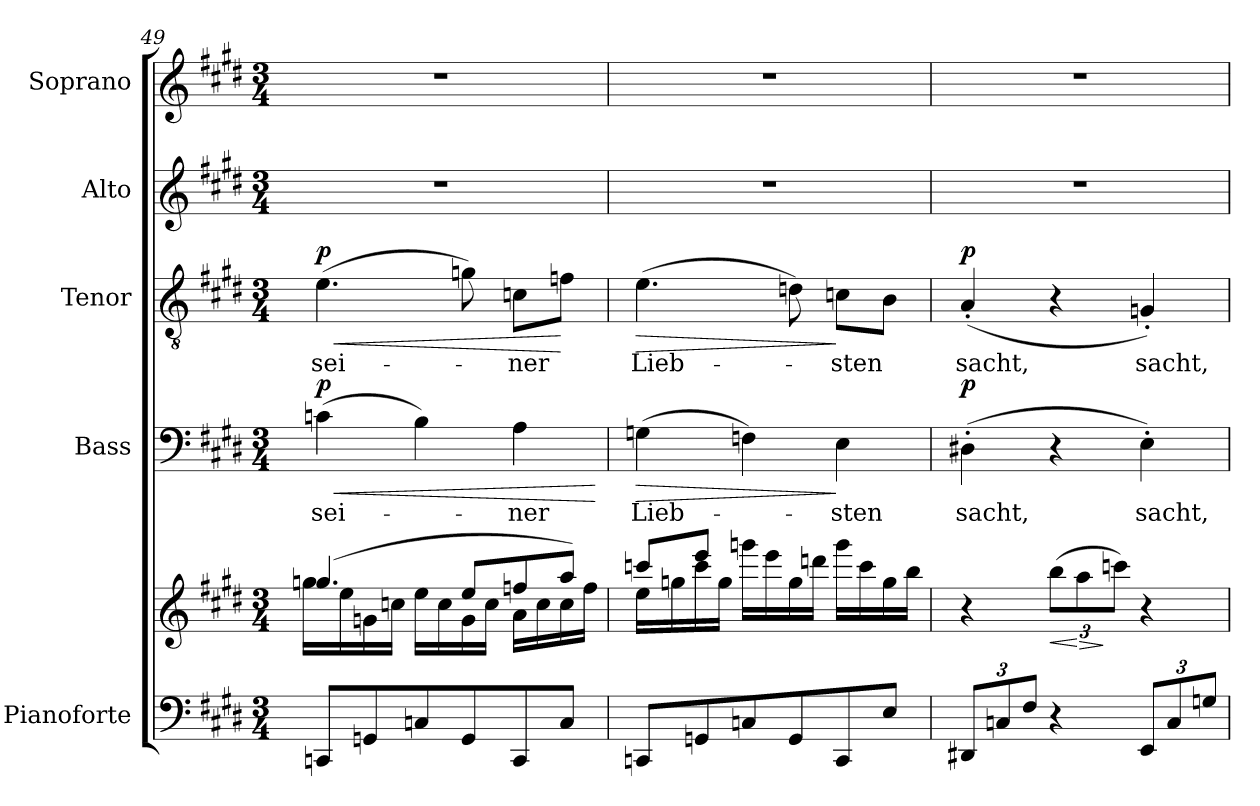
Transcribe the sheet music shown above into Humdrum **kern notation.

**kern	**kern	**dynam	**kern	**text	**dynam	**kern	**text	**dynam	**kern	**kern
*part5	*part5	*part5	*part4	*part4	*part4	*part3	*part3	*part3	*part2	*part1
*staff6	*staff5	*staff5/6	*staff4	*staff4	*staff4	*staff3	*staff3	*staff3	*staff2	*staff1
*I"Pianoforte	*	*	*I"Bass	*	*	*I"Tenor	*	*	*I"Alto	*I"Soprano
*I'Pno	*	*	*	*	*	*	*	*	*	*
*clefF4	*clefG2	*	*clefF4	*	*	*clefGv2	*	*	*clefG2	*clefG2
*k[f#c#g#d#]	*k[f#c#g#d#]	*	*k[f#c#g#d#]	*	*	*k[f#c#g#d#]	*	*	*k[f#c#g#d#]	*k[f#c#g#d#]
*M3/4	*M3/4	*	*M3/4	*	*	*M3/4	*	*	*M3/4	*M3/4
=49	=49	=49	=49	=49	=49	=49	=49	=49	=49	=49
*	*^	*	*	*	*	*	*	*	*	*
!	!	!LO:N:head=solid	!	!	!LO:LY:b	!LO:HP:b	!	!LO:LY:b	!LO:HP:b	!	!
!	!	!	!	!	!	!LO:DY:n=1:a	!	!	!LO:DY:n=1:a	!	!
8CCn/L	(4.ggn/	16gg\LL	.	(4cn\	sei-	< p	(4.e\	sei-	< p	2.r	2.r
.	.	16ee\	.	.	.	.	.	.	.	.	.
8GGn/	.	16gn\	.	.	.	.	.	.	.	.	.
.	.	16ccn\JJ	.	.	.	.	.	.	.	.	.
8Cn/	.	16ee\LL	.	4B\)	.	.	.	.	.	.	.
.	.	16cc\	.	.	.	.	.	.	.	.	.
8GG/	8ee/L	16g\	.	.	.	.	8gn\)	.	.	.	.
.	.	16cc\JJ	.	.	.	.	.	.	.	.	.
!	!	!	!	!	!LO:LY:b	!	!	!LO:LY:b	!	!	!
8CC/	8ffn/	16a\LL	.	4A\	-ner	.	8cn\L	-ner	.	.	.
.	.	16cc\	.	.	.	.	.	.	.	.	.
8C/J	8aa/J)	16cc\	.	.	.	.	8fn\J	.	[	.	.
.	.	16ff\JJ	.	.	.	.	.	.	.	.	.
*	*v	*v	*	*	*	*	*	*	*	*	*
.	.	.	.	.	[	.	.	.	.	.
=50	=50	=50	=50	=50	=50	=50	=50	=50	=50	=50
*	*^	*	*	*	*	*	*	*	*	*
!	!	!	!	!	!LO:LY:b	!LO:HP:b	!	!LO:LY:b	!LO:HP:b	!	!
8CCn/L	8cccn/L	16ee\LL	.	(4Gn\	Lieb-	>	(4.e\	Lieb-	>	2.r	2.r
.	.	16ggn\	.	.	.	.	.	.	.	.	.
8GGn/	8eee/J	16ccc\	.	.	.	.	.	.	.	.	.
.	.	16gg\JJ	.	.	.	.	.	.	.	.	.
8Cn/	16gggn\LL	2ryy	.	4Fn\)	.	.	.	.	.	.	.
.	16eee\	.	.	.	.	.	.	.	.	.	.
8GG/	16gg\	.	.	.	.	.	8dn\)	.	.	.	.
.	16dddn\JJ	.	.	.	.	.	.	.	.	.	.
!	!	!	!	!	!LO:LY:b	!	!	!LO:LY:b	!	!	!
8CC/	16ggg\LL	.	.	4E\	-sten	]	8cn\L	-sten	]	.	.
.	16ccc\	.	.	.	.	.	.	.	.	.	.
8E/J	16gg\	.	.	.	.	.	8B\J	.	.	.	.
.	16bb\JJ	.	.	.	.	.	.	.	.	.	.
*	*v	*v	*	*	*	*	*	*	*	*	*
=51	=51	=51	=51	=51	=51	=51	=51	=51	=51	=51
*Xbrackettup	*	*	*	*	*	*	*	*	*	*
!	!	!	!	!LO:LY:b	!LO:DY:a	!	!LO:LY:b	!LO:DY:a	!	!
12DD#X/L	4r	.	(4D#X'\	sacht,	p	(>4A'/	sacht,	p	2.r	2.r
12Cn/	.	.	.	.	.	.	.	.	.	.
12F#/J	.	.	.	.	.	.	.	.	.	.
*	*Xbrackettup	*	*	*	*	*	*	*	*	*
!	!	!LO:HP:b	!	!	!	!	!	!	!	!
4r	(12bb\L	<	4r	.	.	4r	.	.	.	.
!	!	!LO:HP:n=1:b	!	!	!	!	!	!	!	!
.	12aa\	[ >	.	.	.	.	.	.	.	.
.	12cccn\J)	]	.	.	.	.	.	.	.	.
!	!	!	!	!LO:LY:b	!	!	!LO:LY:b	!	!	!
12EE/L	4r	.	4E'\)	sacht,	.	4Gn'/)	sacht,	.	.	.
12C/	.	.	.	.	.	.	.	.	.	.
12Gn/J	.	.	.	.	.	.	.	.	.	.
=	=	=	=	=	=	=	=	=	=	=
*-	*-	*-	*-	*-	*-	*-	*-	*-	*-	*-
